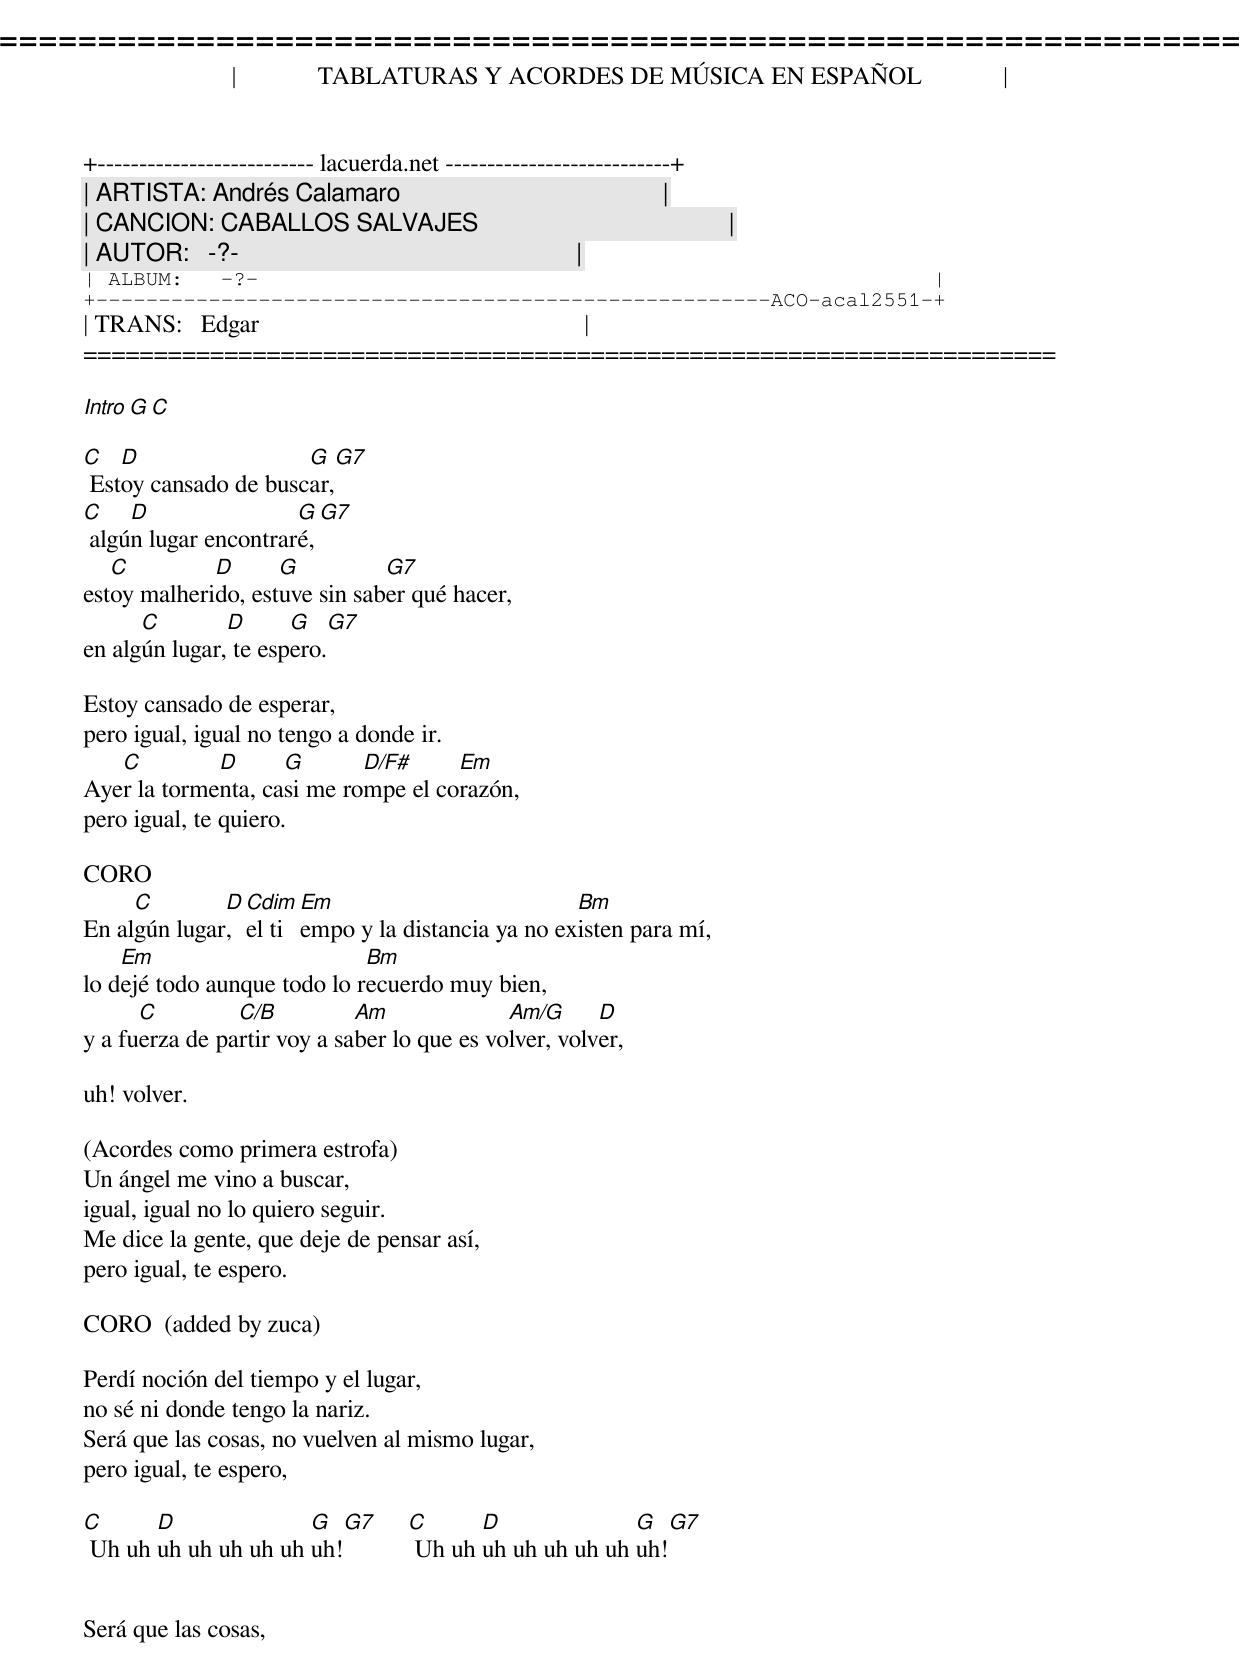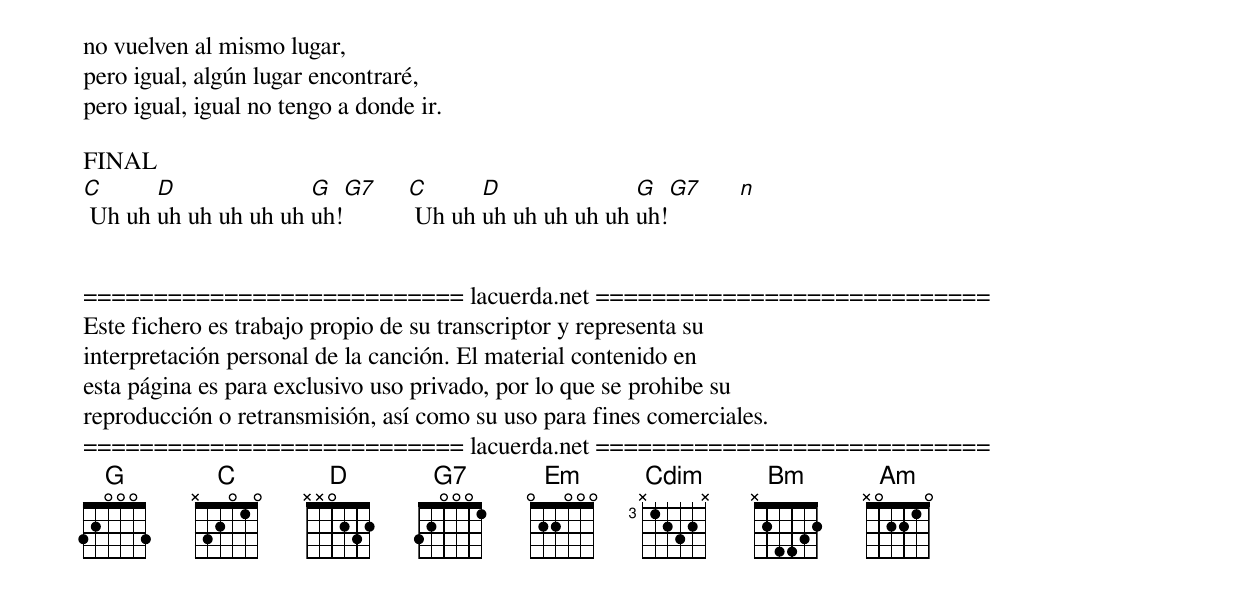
=====================================================================
|             TABLATURAS Y ACORDES DE MÚSICA EN ESPAÑOL             |
+-------------------------- lacuerda.net ---------------------------+
| ARTISTA: Andrés Calamaro                                          |
| CANCION: CABALLOS SALVAJES                                        |
| AUTOR:   -?-                                                      |
| ALBUM:   -?-                                                      |
+------------------------------------------------------ACO-acal2551-+
| TRANS:   Edgar                                                    |
=====================================================================

Intro    G   C

C   D                 G    G7
 Estoy cansado de buscar,
C    D                G   G7
 algún lugar encontraré,
   C         D      G          G7
estoy malherido, estuve sin saber qué hacer,
      C        D      G     G7
en algún lugar, te espero.

Estoy cansado de esperar,
pero igual, igual no tengo a donde ir.
   C         D      G       D/F#     Em
Ayer la tormenta, casi me rompe el corazón,
pero igual, te quiero.

CORO
     C        D Cdim Em                          Bm
En algún lugar, el tiempo y la distancia ya no existen para mí,
    Em                       Bm
lo dejé todo aunque todo lo recuerdo muy bien,
      C         C/B          Am              Am/G      D
y a fuerza de partir voy a saber lo que es volver, volver,

uh! volver.

(Acordes como primera estrofa)
Un ángel me vino a buscar,
igual, igual no lo quiero seguir.
Me dice la gente, que deje de pensar así,
pero igual, te espero.

CORO  (added by zuca)

Perdí noción del tiempo y el lugar,
no sé ni donde tengo la nariz.
Será que las cosas, no vuelven al mismo lugar,
pero igual, te espero,
en algún lugar, te espero.                           Cdis   XX1212

C      D              G  G7   C      D              G  G7
 Uh uh uh uh uh uh uh uh!      Uh uh uh uh uh uh uh uh!


Será que las cosas,
no vuelven al mismo lugar,
pero igual, algún lugar encontraré,
pero igual, igual no tengo a donde ir.

FINAL
C      D              G  G7   C      D              G  G7
 Uh uh uh uh uh uh uh uh!      Uh uh uh uh uh uh uh uh!      [n]


=========================== lacuerda.net ============================
Este fichero es trabajo propio de su transcriptor y representa su
interpretación personal de la canción. El material contenido en
esta página es para exclusivo uso privado, por lo que se prohibe su
reproducción o retransmisión, así como su uso para fines comerciales.
=========================== lacuerda.net ============================
